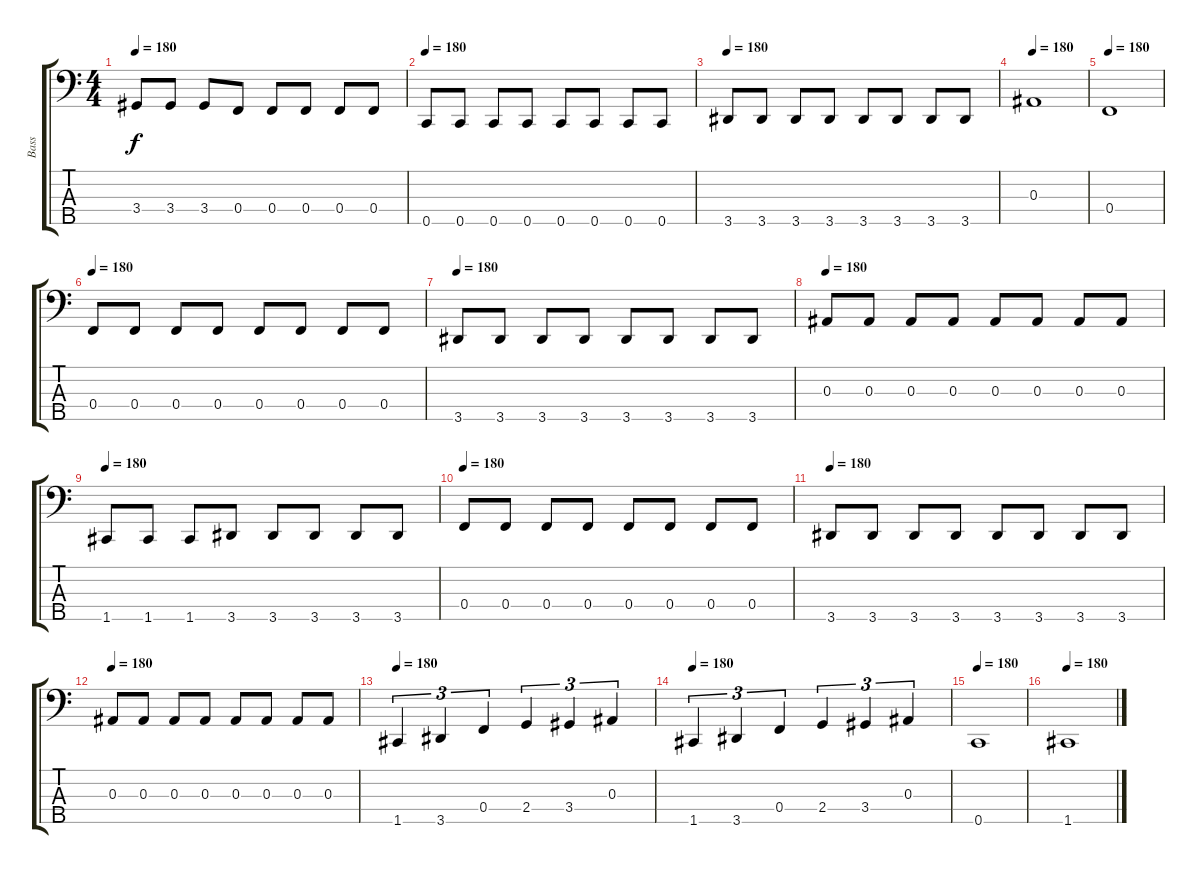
\track ("Bass" "Bass") {instrument electricbassfinger}
\staff {score tabs}
\tuning (Ab2 Eb2 Bb1 F1 C1) {hide}
\ts (4 4)
\tempo 180
\clef f4
\ks c
3.4.8{dy f} 3.4.8 3.4.8 0.4.8 0.4.8 0.4.8 0.4.8 0.4.8 |
\tempo 180
0.5.8 0.5.8 0.5.8 0.5.8 0.5.8 0.5.8 0.5.8 0.5.8 |
\tempo 180
3.5.8 3.5.8 3.5.8 3.5.8 3.5.8 3.5.8 3.5.8 3.5.8 |
\tempo 180
0.3.1 |
\tempo 180
0.4.1 |
\tempo 180
0.4.8 0.4.8 0.4.8 0.4.8 0.4.8 0.4.8 0.4.8 0.4.8 |
\tempo 180
3.5.8 3.5.8 3.5.8 3.5.8 3.5.8 3.5.8 3.5.8 3.5.8 |
\tempo 180
0.3.8 0.3.8 0.3.8 0.3.8 0.3.8 0.3.8 0.3.8 0.3.8 |
\tempo 180
1.5.8 1.5.8 1.5.8 3.5.8 3.5.8 3.5.8 3.5.8 3.5.8 |
\tempo 180
0.4.8 0.4.8 0.4.8 0.4.8 0.4.8 0.4.8 0.4.8 0.4.8 |
\tempo 180
3.5.8 3.5.8 3.5.8 3.5.8 3.5.8 3.5.8 3.5.8 3.5.8 |
\tempo 180
0.3.8 0.3.8 0.3.8 0.3.8 0.3.8 0.3.8 0.3.8 0.3.8 |
\tempo 180
1.5.4{tu (3 2)} 3.5.4{tu (3 2)} 0.4.4{tu (3 2)} 2.4.4{tu (3 2)} 3.4.4{tu (3 2)} 0.3.4{tu (3 2)} |
\tempo 180
1.5.4{tu (3 2)} 3.5.4{tu (3 2)} 0.4.4{tu (3 2)} 2.4.4{tu (3 2)} 3.4.4{tu (3 2)} 0.3.4{tu (3 2)} |
\tempo 180
0.5.1 |
\tempo 180
1.5.1
